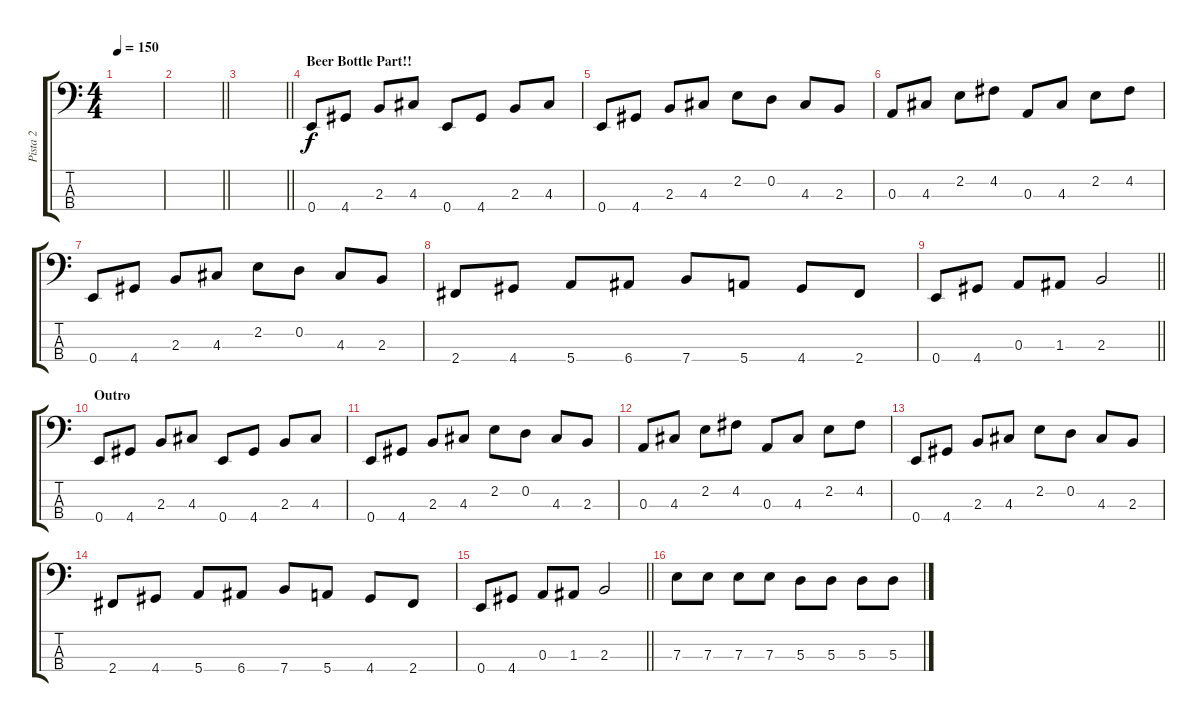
\track ("Pista 2" "Pista 2") {instrument slapbass1}
\staff {score tabs}
\tuning (G2 D2 A1 E1) {hide}
\ts (4 4)
\tempo 150
\clef f4
\ks c
|
\barLineRight lightlight
|
\barLineRight lightlight
|
\section ("" "Beer Bottle Part!!")
0.4.8 4.4.8 2.3.8 4.3.8 0.4.8 4.4.8 2.3.8 4.3.8 |
0.4.8 4.4.8 2.3.8 4.3.8 2.2.8 0.2.8 4.3.8 2.3.8 |
0.3.8 4.3.8 2.2.8 4.2.8 0.3.8 4.3.8 2.2.8 4.2.8 |
0.4.8 4.4.8 2.3.8 4.3.8 2.2.8 0.2.8 4.3.8 2.3.8 |
2.4.8 4.4.8 5.4.8 6.4.8 7.4.8 5.4.8 4.4.8 2.4.8 |
\barLineRight lightlight
0.4.8 4.4.8 0.3.8 1.3.8 2.3.2 |
\section ("" "Outro")
0.4.8 4.4.8 2.3.8 4.3.8 0.4.8 4.4.8 2.3.8 4.3.8 |
0.4.8 4.4.8 2.3.8 4.3.8 2.2.8 0.2.8 4.3.8 2.3.8 |
0.3.8 4.3.8 2.2.8 4.2.8 0.3.8 4.3.8 2.2.8 4.2.8 |
0.4.8 4.4.8 2.3.8 4.3.8 2.2.8 0.2.8 4.3.8 2.3.8 |
2.4.8 4.4.8 5.4.8 6.4.8 7.4.8 5.4.8 4.4.8 2.4.8 |
\barLineRight lightlight
0.4.8 4.4.8 0.3.8 1.3.8 2.3.2 |
7.3.8 7.3.8 7.3.8 7.3.8 5.3.8 5.3.8 5.3.8 5.3.8
